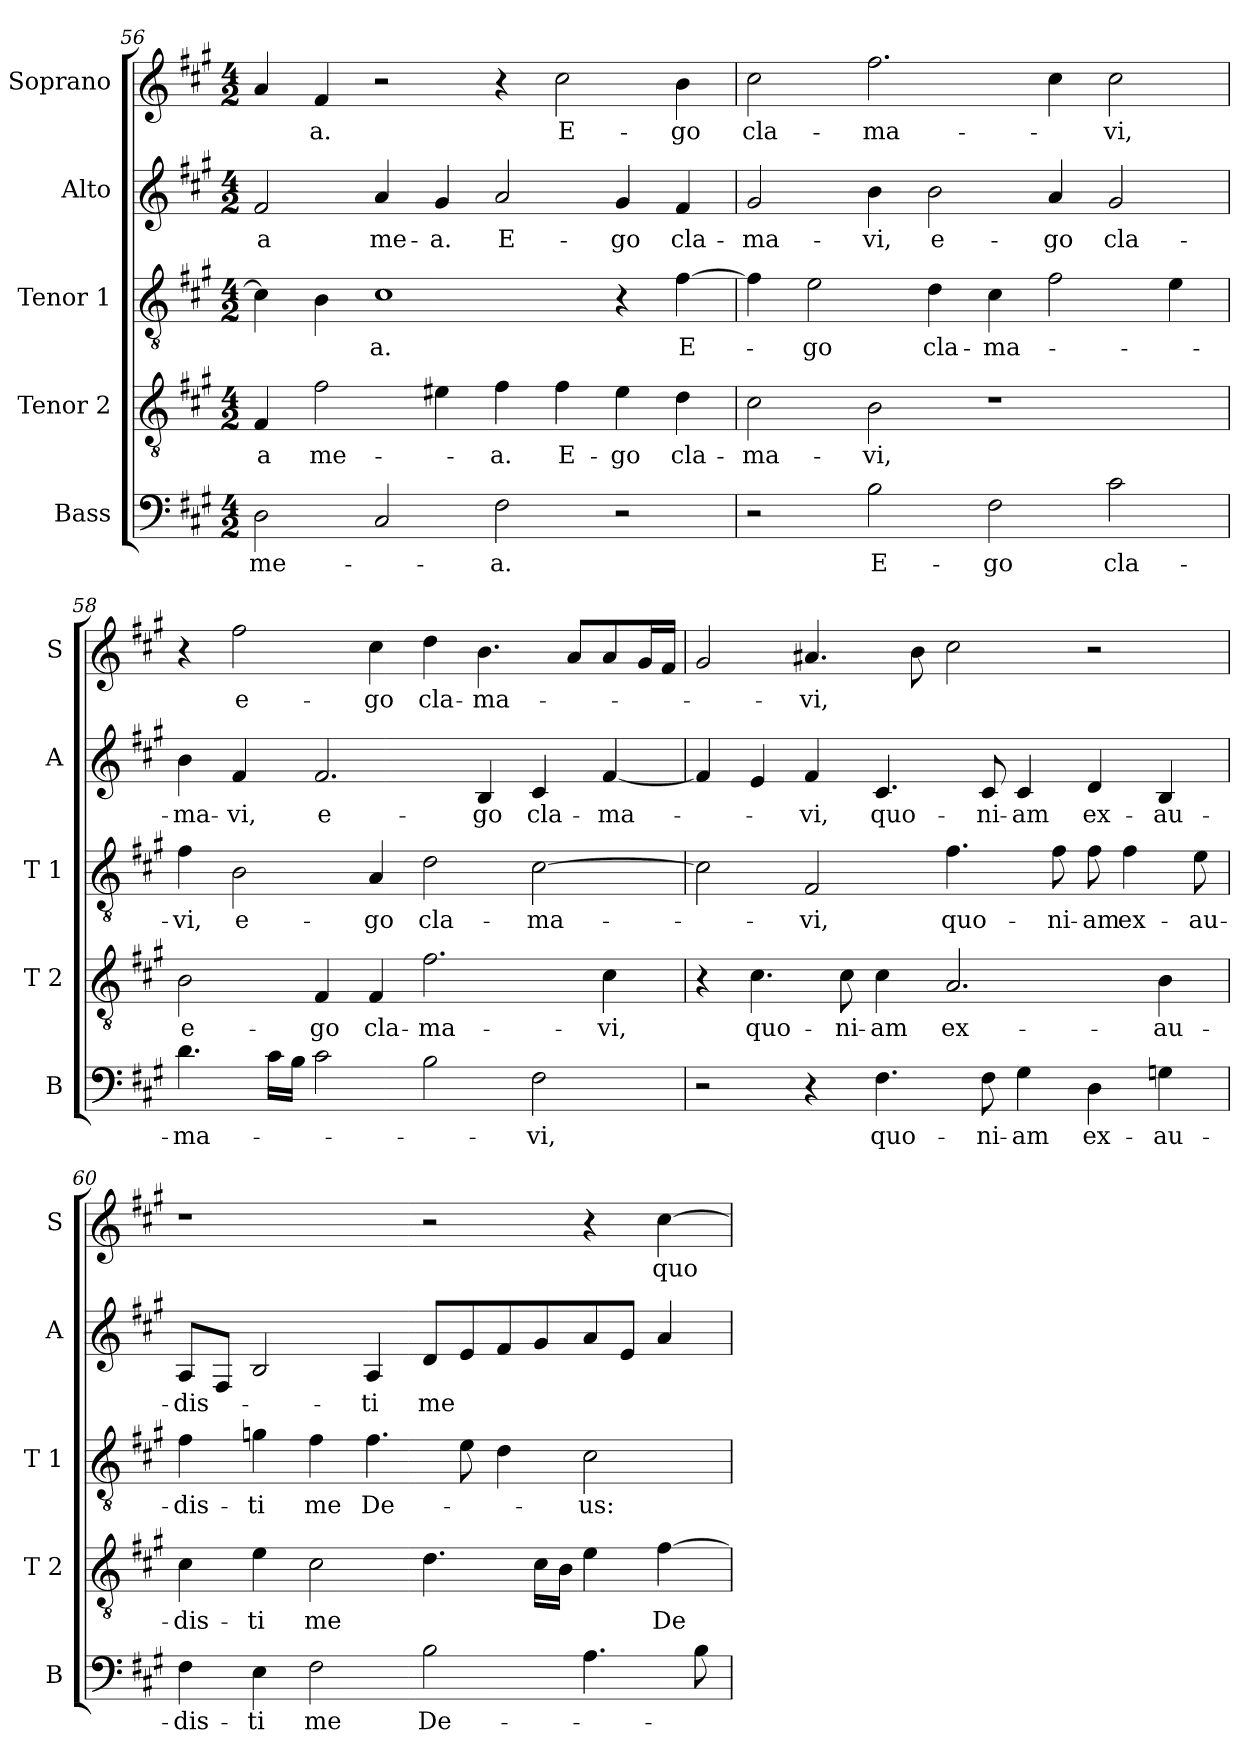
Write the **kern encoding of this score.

**kern	**text	**kern	**text	**kern	**text	**kern	**text	**kern	**text
*part5	*part5	*part4	*part4	*part3	*part3	*part2	*part2	*part1	*part1
*staff5	*staff5	*staff4	*staff4	*staff3	*staff3	*staff2	*staff2	*staff1	*staff1
*I"Bass	*	*I"Tenor 2	*	*I"Tenor 1	*	*I"Alto	*	*I"Soprano	*
*I'B	*	*I'T 2	*	*I'T 1	*	*I'A	*	*I'S	*
*clefF4	*	*clefGv2	*	*clefGv2	*	*clefG2	*	*clefG2	*
*k[f#c#g#]	*	*k[f#c#g#]	*	*k[f#c#g#]	*	*k[f#c#g#]	*	*k[f#c#g#]	*
*A:	*	*A:	*	*A:	*	*A:	*	*A:	*
*M4/2	*	*M4/2	*	*M4/2	*	*M4/2	*	*M4/2	*
=56	=56	=56	=56	=56	=56	=56	=56	=56	=56
!	!LO:LY:b	!	!LO:LY:b	!	!	!	!LO:LY:b	!	!
2D\	me-	4F#/	-a	4c#\]	.	2f#/	-a	4a/	.
!	!	!	!LO:LY:b	!	!	!	!	!	!LO:LY:b
.	.	2f#\	me-	4B\	.	.	.	4f#/	-a.
!	!	!	!	!	!LO:LY:b	!	!LO:LY:b	!	!
2C#/	.	.	.	1c#	-a.	4a/	me-	2r	.
!	!	!	!	!	!	!	!LO:LY:b	!	!
.	.	4e#X\	.	.	.	4g#/	-a.	.	.
!	!LO:LY:b	!	!LO:LY:b	!	!	!	!LO:LY:b	!	!
2F#\	-a.	4f#\	-a.	.	.	2a/	E-	4r	.
!	!	!	!LO:LY:b	!	!	!	!	!	!LO:LY:b
.	.	4f#\	E-	.	.	.	.	2cc#\	E-
!	!	!	!LO:LY:b	!	!	!	!LO:LY:b	!	!
2r	.	4e#\	-go	4r	.	4g#/	-go	.	.
!	!	!	!LO:LY:b	!	!LO:LY:b	!	!LO:LY:b	!	!LO:LY:b
.	.	4d\	cla-	[4f#\	E-	4f#/	cla-	4b\	-go
=57	=57	=57	=57	=57	=57	=57	=57	=57	=57
!	!	!	!LO:LY:b	!	!	!	!LO:LY:b	!	!LO:LY:b
2r	.	2c#\	-ma-	4f#\]	.	2g#/	-ma-	2cc#\	cla-
!	!	!	!	!	!LO:LY:b	!	!	!	!
.	.	.	.	2e\	-go	.	.	.	.
!	!LO:LY:b	!	!LO:LY:b	!	!	!	!LO:LY:b	!	!LO:LY:b
2B\	E-	2B\	-vi,	.	.	4b\	-vi,	2.ff#\	-ma-
!	!	!	!	!	!LO:LY:b	!	!LO:LY:b	!	!
.	.	.	.	4d\	cla-	2b\	e-	.	.
!	!LO:LY:b	!	!	!	!LO:LY:b	!	!	!	!
2F#\	-go	1r	.	4c#\	-ma-	.	.	.	.
!	!	!	!	!	!	!	!LO:LY:b	!	!
.	.	.	.	2f#\	.	4a/	-go	4cc#\	.
!	!LO:LY:b	!	!	!	!	!	!LO:LY:b	!	!LO:LY:b
2c#\	cla-	.	.	.	.	2g#/	cla-	2cc#\	-vi,
.	.	.	.	4e\	.	.	.	.	.
!!LO:LB:g=z
=58	=58	=58	=58	=58	=58	=58	=58	=58	=58
!	!LO:LY:b	!	!LO:LY:b	!	!LO:LY:b	!	!LO:LY:b	!	!
4.d\	-ma-	2B\	e-	4f#\	-vi,	4b\	-ma-	4r	.
!	!	!	!	!	!LO:LY:b	!	!LO:LY:b	!	!LO:LY:b
.	.	.	.	2B\	e-	4f#/	-vi,	2ff#\	e-
16c#\LL	.	.	.	.	.	.	.	.	.
16B\JJ	.	.	.	.	.	.	.	.	.
!	!	!	!LO:LY:b	!	!	!	!LO:LY:b	!	!
2c#\	.	4F#/	-go	.	.	2.f#/	e-	.	.
!	!	!	!LO:LY:b	!	!LO:LY:b	!	!	!	!LO:LY:b
.	.	4F#/	cla-	4A/	-go	.	.	4cc#\	-go
!	!	!	!LO:LY:b	!	!LO:LY:b	!	!	!	!LO:LY:b
2B\	.	2.f#\	-ma-	2d\	cla-	.	.	4dd\	cla-
!	!	!	!	!	!	!	!LO:LY:b	!	!LO:LY:b
.	.	.	.	.	.	4B/	-go	4.b\	-ma-
!	!LO:LY:b	!	!	!	!LO:LY:b	!	!LO:LY:b	!	!
2F#\	-vi,	.	.	[2c#\	-ma-	4c#/	cla-	.	.
.	.	.	.	.	.	.	.	8a/L	.
!	!	!	!LO:LY:b	!	!	!	!LO:LY:b	!	!
.	.	4c#\	-vi,	.	.	[4f#/	-ma-	8a/	.
.	.	.	.	.	.	.	.	16g#/L	.
.	.	.	.	.	.	.	.	16f#/JJ	.
=59	=59	=59	=59	=59	=59	=59	=59	=59	=59
2r	.	4r	.	2c#\]	.	4f#/]	.	2g#/	.
!	!	!	!LO:LY:b	!	!	!	!	!	!
.	.	4.c#\	quo-	.	.	4e/	.	.	.
!	!	!	!	!	!LO:LY:b	!	!LO:LY:b	!	!LO:LY:b
4r	.	.	.	2F#/	-vi,	4f#/	-vi,	4.a#X/	-vi,
!	!	!	!LO:LY:b	!	!	!	!	!	!
.	.	8c#\	-ni-	.	.	.	.	.	.
!	!LO:LY:b	!	!LO:LY:b	!	!	!	!LO:LY:b	!	!
4.F#\	quo-	4c#\	-am	.	.	4.c#/	quo-	.	.
.	.	.	.	.	.	.	.	8b\	.
!	!	!	!LO:LY:b	!	!LO:LY:b	!	!	!	!
.	.	2.A/	ex-	4.f#\	quo-	.	.	2cc#\	.
!	!LO:LY:b	!	!	!	!	!	!LO:LY:b	!	!
8F#\	-ni-	.	.	.	.	8c#/	-ni-	.	.
!	!LO:LY:b	!	!	!	!	!	!LO:LY:b	!	!
4G#\	-am	.	.	.	.	4c#/	-am	.	.
!	!	!	!	!	!LO:LY:b	!	!	!	!
.	.	.	.	8f#\	-ni-	.	.	.	.
!	!LO:LY:b	!	!	!	!LO:LY:b	!	!LO:LY:b	!	!
4D\	ex-	.	.	8f#\	-am	4d/	ex-	2r	.
!	!	!	!	!	!LO:LY:b	!	!	!	!
.	.	.	.	4f#\	ex-	.	.	.	.
!	!LO:LY:b	!	!LO:LY:b	!	!	!	!LO:LY:b	!	!
4Gn\	-au-	4B\	-au-	.	.	4B/	-au-	.	.
!	!	!	!	!	!LO:LY:b	!	!	!	!
.	.	.	.	8e\	-au-	.	.	.	.
=60	=60	=60	=60	=60	=60	=60	=60	=60	=60
!	!LO:LY:b	!	!LO:LY:b	!	!LO:LY:b	!	!LO:LY:b	!	!
4F#\	-dis-	4c#\	-dis-	4f#\	-dis-	8A/L	-dis-	1r	.
.	.	.	.	.	.	8F#/J	.	.	.
!	!LO:LY:b	!	!LO:LY:b	!	!LO:LY:b	!	!	!	!
4E\	-ti	4e\	-ti	4gn\	-ti	2B/	.	.	.
!	!LO:LY:b	!	!LO:LY:b	!	!LO:LY:b	!	!	!	!
2F#\	me	2c#\	me	4f#\	me	.	.	.	.
!	!	!	!	!	!LO:LY:b	!	!LO:LY:b	!	!
.	.	.	.	4.f#\	De-	4A/	-ti	.	.
!	!LO:LY:b	!	!	!	!	!	!LO:LY:b	!	!
2B\	De-	4.d\	.	.	.	8d/L	me	2r	.
.	.	.	.	8e\	.	8e/	.	.	.
.	.	.	.	4d\	.	8f#/	.	.	.
.	.	16c#\LL	.	.	.	8g#/	.	.	.
.	.	16B\JJ	.	.	.	.	.	.	.
!	!	!	!	!	!LO:LY:b	!	!	!	!
4.A\	.	4e\	.	2c#\	-us:	8a/	.	4r	.
.	.	.	.	.	.	8e/J	.	.	.
!	!	!	!LO:LY:b	!	!	!	!	!	!LO:LY:b
.	.	[4f#\	De-	.	.	4a/	.	[4cc#\	quo-
8B\	.	.	.	.	.	.	.	.	.
=	=	=	=	=	=	=	=	=	=
*-	*-	*-	*-	*-	*-	*-	*-	*-	*-
